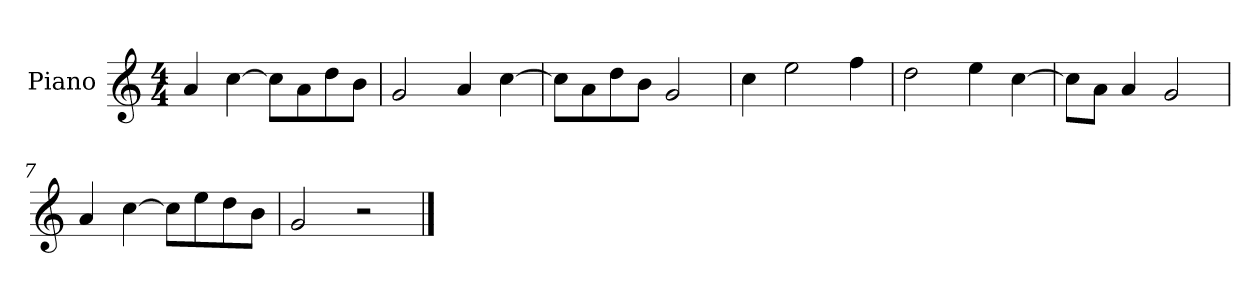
**kern
*part1
*staff1
*I"Piano
*I'P-no
*clefG2
*k[]
*M4/4
*MM90
=1
4a/
[4cc\
8cc\L]
8a\
8dd\
8b\J
=2
2g/
4a/
[4cc\
=3
8cc\L]
8a\
8dd\
8b\J
2g/
=4
4cc\
2ee\
4ff\
=5
2dd\
4ee\
[4cc\
=6
8cc\L]
8a\J
4a/
2g/
=7
4a/
[4cc\
8cc\L]
8ee\
8dd\
8b\J
=8
2g/
2r
==
*-
